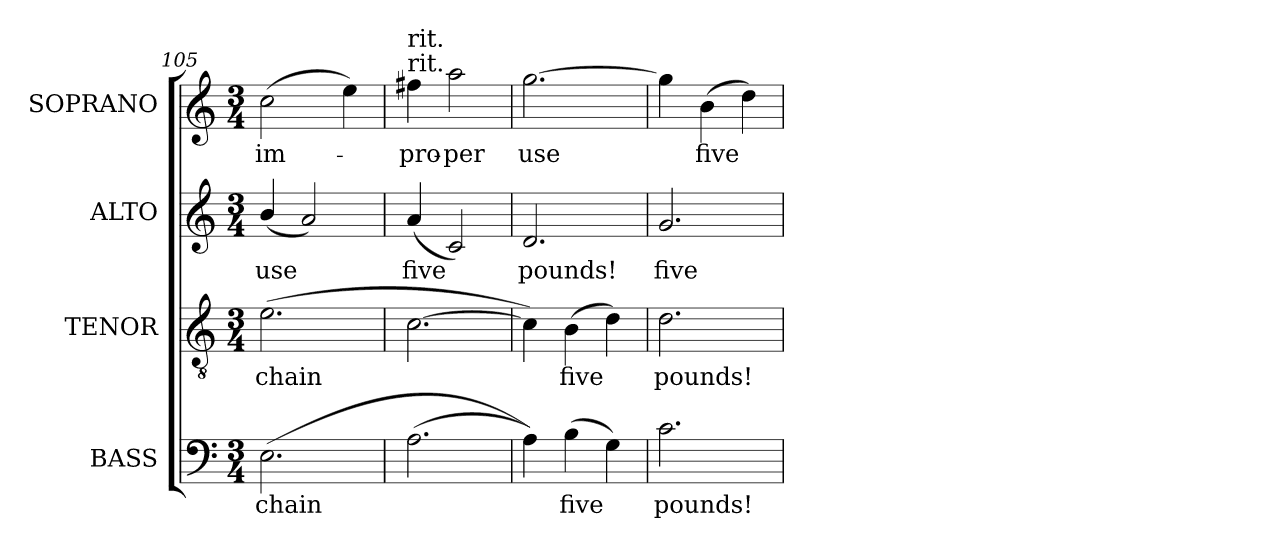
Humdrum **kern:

**kern	**text	**kern	**text	**kern	**text	**kern	**text
*part4	*part4	*part3	*part3	*part2	*part2	*part1	*part1
*staff4	*staff4	*staff3	*staff3	*staff2	*staff2	*staff1	*staff1
*I"BASS	*	*I"TENOR	*	*I"ALTO	*	*I"SOPRANO	*
*I'B.	*	*I'T.	*	*I'A.	*	*I'S.	*
*clefF4	*	*clefGv2	*	*clefG2	*	*clefG2	*
*	*	*ITrd7c12	*	*	*	*	*
*k[]	*	*k[]	*	*k[]	*	*k[]	*
*a:	*	*a:	*	*a:	*	*a:	*
*M3/4	*	*M3/4	*	*M3/4	*	*M3/4	*
=105	=105	=105	=105	=105	=105	=105	=105
!	!LO:LY:b:color=#000000	!	!	!	!	!	!
!	!	!	!LO:LY:b:color=#000000	!	!	!	!
!	!	!	!	!	!LO:LY:b:color=#000000	!	!
!	!	!	!	!	!	!	!LO:LY:b:color=#000000
(2.Ei\	chain	(2.Ei\	chain	(4bi/	use	(2cci\	im-
.	.	.	.	2ai/)	.	.	.
.	.	.	.	.	.	4eei\)	.
=106	=106	=106	=106	=106	=106	=106	=106
!	!	!	!	!	!LO:LY:b:color=#000000	!	!
!	!	!	!	!	!	!LO:TX:t=rit.	!
!	!	!	!	!	!	!LO:TX:t=rit.	!
!	!	!	!	!	!	!	!LO:LY:b:color=#000000
(2.Ai\	.	[>2.Ci\	.	(4ai/	five	4ff#Xi\	-pro-
!	!	!	!	!	!	!	!LO:LY:b:color=#000000
.	.	.	.	2ci/)	.	2aai\	-per
=107	=107	=107	=107	=107	=107	=107	=107
!	!	!	!	!	!LO:LY:b:color=#000000	!	!
!	!	!	!	!	!	!	!LO:LY:b:color=#000000
4Ai\))	.	4Ci\])	.	2.di/	pounds!	[>2.ggi\	use
!	!LO:LY:b:color=#000000	!	!	!	!	!	!
!	!	!	!LO:LY:b:color=#000000	!	!	!	!
(4Bi\	five	(4BBi\	five	.	.	.	.
4Gi\)	.	4Di\)	.	.	.	.	.
=108	=108	=108	=108	=108	=108	=108	=108
!	!LO:LY:b:color=#000000	!	!	!	!	!	!
!	!	!	!LO:LY:b:color=#000000	!	!	!	!
!	!	!	!	!	!LO:LY:b:color=#000000	!	!
2.ci\	pounds!	2.Di\	pounds!	2.gi/	five	4ggi\]	.
!	!	!	!	!	!	!	!LO:LY:b:color=#000000
.	.	.	.	.	.	(4bi\	five
.	.	.	.	.	.	4ddi\)	.
=	=	=	=	=	=	=	=
*-	*-	*-	*-	*-	*-	*-	*-
